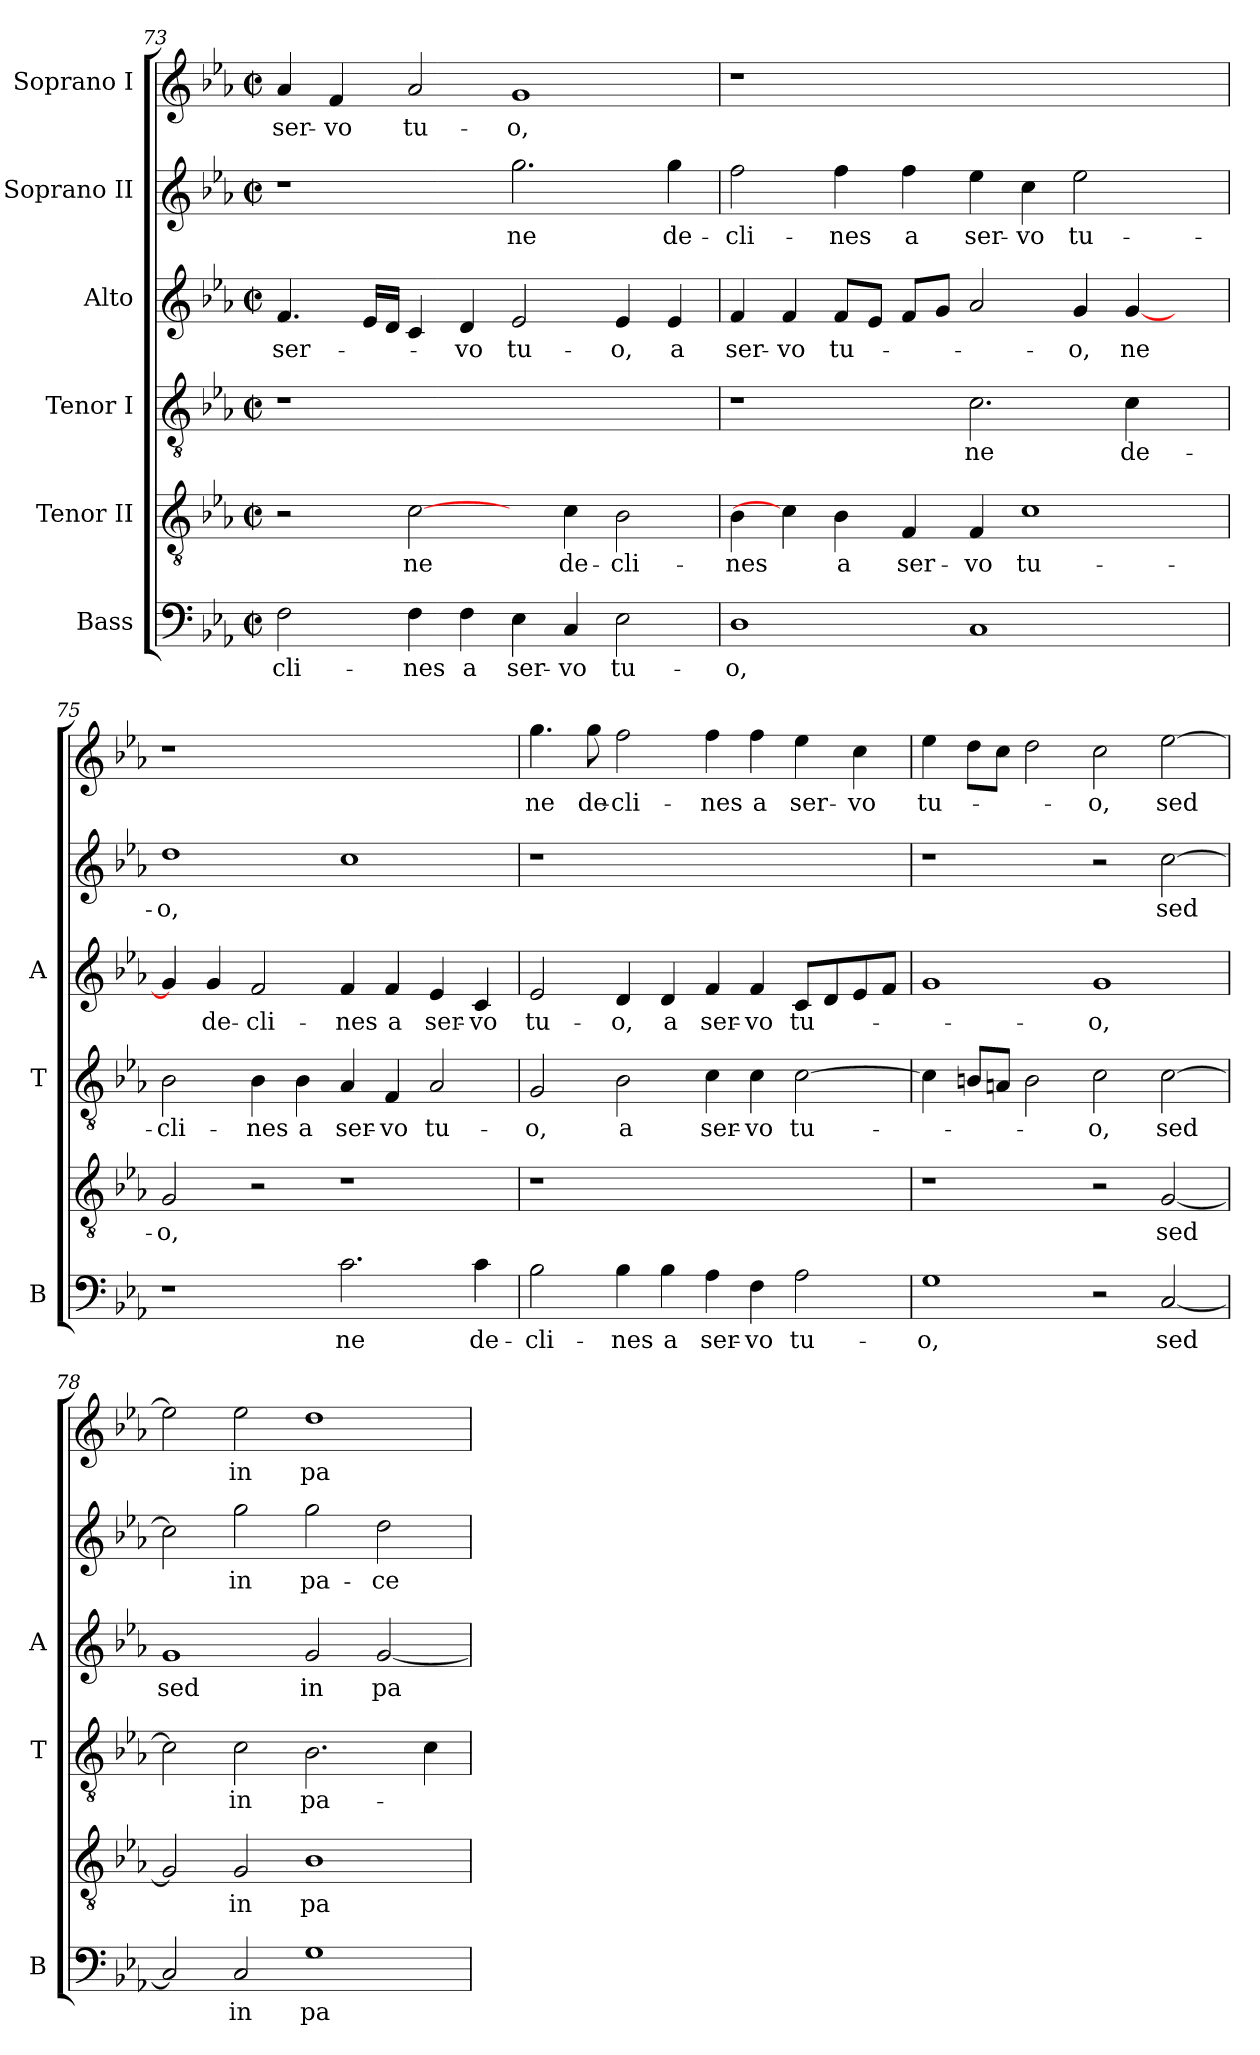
**kern	**text	**kern	**text	**kern	**text	**kern	**text	**kern	**text	**kern	**text
*part6	*part6	*part5	*part5	*part4	*part4	*part3	*part3	*part2	*part2	*part1	*part1
*staff6	*staff6	*staff5	*staff5	*staff4	*staff4	*staff3	*staff3	*staff2	*staff2	*staff1	*staff1
*I"Bass	*	*I"Tenor II	*	*I"Tenor I	*	*I"Alto	*	*I"Soprano II	*	*I"Soprano I	*
*I'B	*	*	*	*I'T	*	*I'A	*	*	*	*	*
*clefF4	*	*clefGv2	*	*clefGv2	*	*clefG2	*	*clefG2	*	*clefG2	*
*k[b-e-a-]	*	*k[b-e-a-]	*	*k[b-e-a-]	*	*k[b-e-a-]	*	*k[b-e-a-]	*	*k[b-e-a-]	*
*E-:	*	*E-:	*	*E-:	*	*E-:	*	*E-:	*	*E-:	*
*M2/2	*	*M2/2	*	*M2/2	*	*M2/2	*	*M2/2	*	*M2/2	*
*met(c|)	*	*met(c|)	*	*met(c|)	*	*met(c|)	*	*met(c|)	*	*met(c|)	*
=73	=73	=73	=73	=73	=73	=73	=73	=73	=73	=73	=73
!	!LO:LY:b	!	!	!LO:N:vis=1	!	!	!LO:LY:b	!	!	!	!LO:LY:b
2F\	-cli-	2r	.	1r	.	4.f/	ser-	1r	.	4a-/	ser-
!	!	!	!	!	!	!	!	!	!	!	!LO:LY:b
.	.	.	.	.	.	.	.	.	.	4f/	-vo
.	.	.	.	.	.	16e-/LL	.	.	.	.	.
.	.	.	.	.	.	16d/JJ	.	.	.	.	.
!	!LO:LY:b	!	!LO:LY:b	!	!	!	!	!	!	!	!LO:LY:b
4F\	-nes	[2c\	ne	.	.	4c/	.	.	.	2a-/	tu-
!	!LO:LY:b	!	!	!	!	!	!LO:LY:b	!	!	!	!
4F\	a	.	.	.	.	4d/	-vo	.	.	.	.
!	!LO:LY:b	!	!	!	!	!	!LO:LY:b	!	!LO:LY:b	!	!LO:LY:b
4E-\	ser-	4ryy	.	1ryy	.	2e-/	tu-	2.gg\	ne	1g	-o,
!	!LO:LY:b	!	!LO:LY:b	!	!	!	!	!	!	!	!
4C/	-vo	4c\	de-	.	.	.	.	.	.	.	.
!	!LO:LY:b	!	!LO:LY:b	!	!	!	!LO:LY:b	!	!	!	!
2E-\	tu-	2B-\	-cli-	.	.	4e-/	-o,	.	.	.	.
!	!	!	!	!	!	!	!LO:LY:b	!	!LO:LY:b	!	!
.	.	.	.	.	.	4e-/	a	4gg\	de-	.	.
!!LO:PB:g=z
=74	=74	=74	=74	=74	=74	=74	=74	=74	=74	=74	=74
!	!LO:LY:b	!	!LO:LY:b	!	!	!	!LO:LY:b	!	!LO:LY:b	!LO:N:vis=1	!
1D	-o,	4B-\	-nes	1r	.	4f/	ser-	2ff\	-cli-	1r	.
!	!	!	!	!	!	!	!LO:LY:b	!	!	!	!
.	.	4c\]	.	.	.	4f/	-vo	.	.	.	.
!	!	!	!LO:LY:b	!	!	!	!LO:LY:b	!	!LO:LY:b	!	!
.	.	4B-\	a	.	.	8f/L	tu-	4ff\	-nes	.	.
.	.	.	.	.	.	8e-/J	.	.	.	.	.
!	!	!	!LO:LY:b	!	!	!	!	!	!LO:LY:b	!	!
.	.	4F/	ser-	.	.	8f/L	.	4ff\	a	.	.
.	.	.	.	.	.	8g/J	.	.	.	.	.
!	!	!	!LO:LY:b	!	!LO:LY:b	!	!	!	!LO:LY:b	!	!
1C	.	4F/	-vo	2.c\	ne	2a-/	.	4ee-\	ser-	1ryy	.
!	!	!	!LO:LY:b	!	!	!	!	!	!LO:LY:b	!	!
.	.	1c	tu-	.	.	.	.	4cc\	-vo	.	.
!	!	!	!	!	!	!	!LO:LY:b	!	!LO:LY:b	!	!
.	.	.	.	.	.	4g/	-o,	2ee-\	tu-	.	.
!	!	!	!	!	!LO:LY:b	!	!LO:LY:b	!	!	!	!
.	.	.	.	4c\	de-	[<4g/	ne	.	.	.	.
4ryy	.	.	.	4ryy	.	4ryy	.	4ryy	.	4ryy	.
=75	=75	=75	=75	=75	=75	=75	=75	=75	=75	=75	=75
!	!	!	!LO:LY:b	!	!LO:LY:b	!	!	!	!LO:LY:b	!LO:N:vis=1	!
1r	.	2G/	-o,	2B-\	-cli-	4g/]	.	1dd	-o,	1r	.
!	!	!	!	!	!	!	!LO:LY:b	!	!	!	!
.	.	.	.	.	.	4g/	de-	.	.	.	.
!	!	!	!	!	!LO:LY:b	!	!LO:LY:b	!	!	!	!
.	.	2r	.	4B-\	-nes	2f/	-cli-	.	.	.	.
!	!	!	!	!	!LO:LY:b	!	!	!	!	!	!
.	.	.	.	4B-\	a	.	.	.	.	.	.
!	!LO:LY:b	!	!	!	!LO:LY:b	!	!LO:LY:b	!	!	!	!
2.c\	ne	1r	.	4A-/	ser-	4f/	-nes	1cc	.	1ryy	.
!	!	!	!	!	!LO:LY:b	!	!LO:LY:b	!	!	!	!
.	.	.	.	4F/	-vo	4f/	a	.	.	.	.
!	!	!	!	!	!LO:LY:b	!	!LO:LY:b	!	!	!	!
.	.	.	.	2A-/	tu-	4e-/	ser-	.	.	.	.
!	!LO:LY:b	!	!	!	!	!	!LO:LY:b	!	!	!	!
4c\	de-	.	.	.	.	4c/	-vo	.	.	.	.
=76	=76	=76	=76	=76	=76	=76	=76	=76	=76	=76	=76
!	!LO:LY:b	!LO:N:vis=1	!	!	!LO:LY:b	!	!LO:LY:b	!LO:N:vis=1	!	!	!LO:LY:b
2B-\	-cli-	1r	.	2G/	-o,	2e-/	tu-	1r	.	4.gg\	ne
!	!	!	!	!	!	!	!	!	!	!	!LO:LY:b
.	.	.	.	.	.	.	.	.	.	8gg\	de-
!	!LO:LY:b	!	!	!	!LO:LY:b	!	!LO:LY:b	!	!	!	!LO:LY:b
4B-\	-nes	.	.	2B-\	a	4d/	-o,	.	.	2ff\	-cli-
!	!LO:LY:b	!	!	!	!	!	!LO:LY:b	!	!	!	!
4B-\	a	.	.	.	.	4d/	a	.	.	.	.
!	!LO:LY:b	!	!	!	!LO:LY:b	!	!LO:LY:b	!	!	!	!LO:LY:b
4A-\	ser-	1ryy	.	4c\	ser-	4f/	ser-	1ryy	.	4ff\	-nes
!	!LO:LY:b	!	!	!	!LO:LY:b	!	!LO:LY:b	!	!	!	!LO:LY:b
4F\	-vo	.	.	4c\	-vo	4f/	-vo	.	.	4ff\	a
!	!LO:LY:b	!	!	!	!LO:LY:b	!	!LO:LY:b	!	!	!	!LO:LY:b
2A-\	tu-	.	.	[>2c\	tu-	8c/L	tu-	.	.	4ee-\	ser-
.	.	.	.	.	.	8d/	.	.	.	.	.
!	!	!	!	!	!	!	!	!	!	!	!LO:LY:b
.	.	.	.	.	.	8e-/	.	.	.	4cc\	-vo
.	.	.	.	.	.	8f/J	.	.	.	.	.
=77	=77	=77	=77	=77	=77	=77	=77	=77	=77	=77	=77
!	!LO:LY:b	!	!	!	!	!	!	!	!	!	!LO:LY:b
1G	-o,	1r	.	4c\]	.	1g	.	1r	.	4ee-\	tu-
.	.	.	.	8Bn/L	.	.	.	.	.	8dd\L	.
.	.	.	.	8An/J	.	.	.	.	.	8cc\J	.
.	.	.	.	2B\	.	.	.	.	.	2dd\	.
!	!	!	!	!	!LO:LY:b	!	!LO:LY:b	!	!	!	!LO:LY:b
2r	.	2r	.	2c\	-o,	1g	-o,	2r	.	2cc\	-o,
!	!LO:LY:b	!	!LO:LY:b	!	!LO:LY:b	!	!	!	!LO:LY:b	!	!LO:LY:b
[<2C/	sed	[<2G/	sed	[>2c\	sed	.	.	[>2cc\	sed	[>2ee-\	sed
!!LO:LB:g=z
=78	=78	=78	=78	=78	=78	=78	=78	=78	=78	=78	=78
!	!	!	!	!	!	!	!LO:LY:b	!	!	!	!
2C/]	.	2G/]	.	2c\]	.	1g	sed	2cc\]	.	2ee-\]	.
!	!LO:LY:b	!	!LO:LY:b	!	!LO:LY:b	!	!	!	!LO:LY:b	!	!LO:LY:b
2C/	in	2G/	in	2c\	in	.	.	2gg\	in	2ee-\	in
!	!LO:LY:b	!	!LO:LY:b	!	!LO:LY:b	!	!LO:LY:b	!	!LO:LY:b	!	!LO:LY:b
1G	pa-	1B-	pa-	2.B-\	pa-	2g/	in	2gg\	pa-	1dd	pa-
!	!	!	!	!	!	!	!LO:LY:b	!	!LO:LY:b	!	!
.	.	.	.	.	.	[<2g/	pa-	2dd\	-ce	.	.
.	.	.	.	4c\	.	.	.	.	.	.	.
=	=	=	=	=	=	=	=	=	=	=	=
*-	*-	*-	*-	*-	*-	*-	*-	*-	*-	*-	*-
